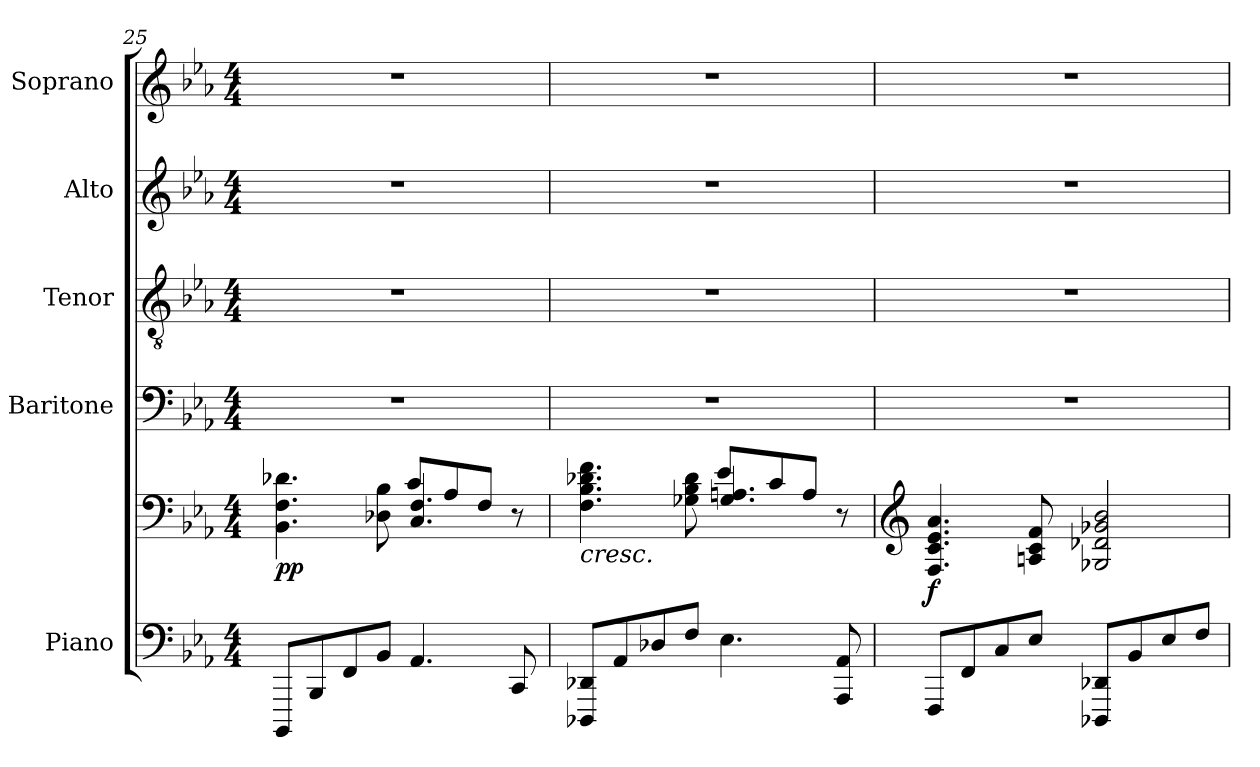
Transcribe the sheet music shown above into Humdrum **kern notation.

**kern	**kern	**dynam	**kern	**kern	**kern	**kern
*part5	*part5	*part5	*part4	*part3	*part2	*part1
*staff6	*staff5	*staff5/6	*staff4	*staff3	*staff2	*staff1
*I"Piano	*	*	*I"Baritone	*I"Tenor	*I"Alto	*I"Soprano
*I'Pno.	*	*	*I'Bar.	*I'T.	*I'A.	*I'S.
*clefF4	*clefF4	*	*clefF4	*clefGv2	*clefG2	*clefG2
*k[b-e-a-]	*k[b-e-a-]	*	*k[b-e-a-]	*k[b-e-a-]	*k[b-e-a-]	*k[b-e-a-]
*M4/4	*M4/4	*	*M4/4	*M4/4	*M4/4	*M4/4
=25	=25	=25	=25	=25	=25	=25
*	*^	*	*	*	*	*
!	!	!	!LO:DY:b	!	!	!	!
8BBBB-/L	4.BB-\ 4.F\ 4.d-X\	2ryy	pp	1r	1r	1r	1r
8BBB-/	.	.	.	.	.	.	.
8FF/	.	.	.	.	.	.	.
8BB-/J	8D-X\ 8B-\	.	.	.	.	.	.
4.AA-/	4.C/ 4.F/	8c/L	.	.	.	.	.
.	.	8A-/	.	.	.	.	.
.	.	8F/J	.	.	.	.	.
8CC/	8r	8ryy	.	.	.	.	.
=26	=26	=26	=26	=26	=26	=26	=26
!	!LO:TX:b:i:t=cresc.	!	!	!	!	!	!
8DDD-X/ 8DD-X/L	4.F\ 4.B-\ 4.d-X\ 4.f\	2ryy	.	1r	1r	1r	1r
8AA-/	.	.	.	.	.	.	.
8D-X/	.	.	.	.	.	.	.
8F/J	8G-X\ 8B-\ 8d-\	.	.	.	.	.	.
4.E-\	4.G-/ 4.An/	8e-/L	.	.	.	.	.
.	.	8c/	.	.	.	.	.
.	.	8A/J	.	.	.	.	.
8AAA-/ 8AA-/	8r	8ryy	.	.	.	.	.
*	*v	*v	*	*	*	*	*
!!LO:LB:g=z
=27	=27	=27	=27	=27	=27	=27
*	*clefG2	*	*	*	*	*
*	*^	*	*	*	*	*
!	!	!	!LO:DY:b	!	!	!	!
*	*v	*v	*	*	*	*	*
8FFF/L	4.F/ 4.c/ 4.e-/ 4.a-/	f	1r	1r	1r	1r
8FF/	.	.	.	.	.	.
8C/	.	.	.	.	.	.
8E-/J	8An/ 8c/ 8f/	.	.	.	.	.
8DDD-X/ 8DD-X/L	2G-X/ 2d-X/ 2g-X/ 2b-/	.	.	.	.	.
8BB-/	.	.	.	.	.	.
8E-/	.	.	.	.	.	.
8F/J	.	.	.	.	.	.
=	=	=	=	=	=	=
*-	*-	*-	*-	*-	*-	*-
